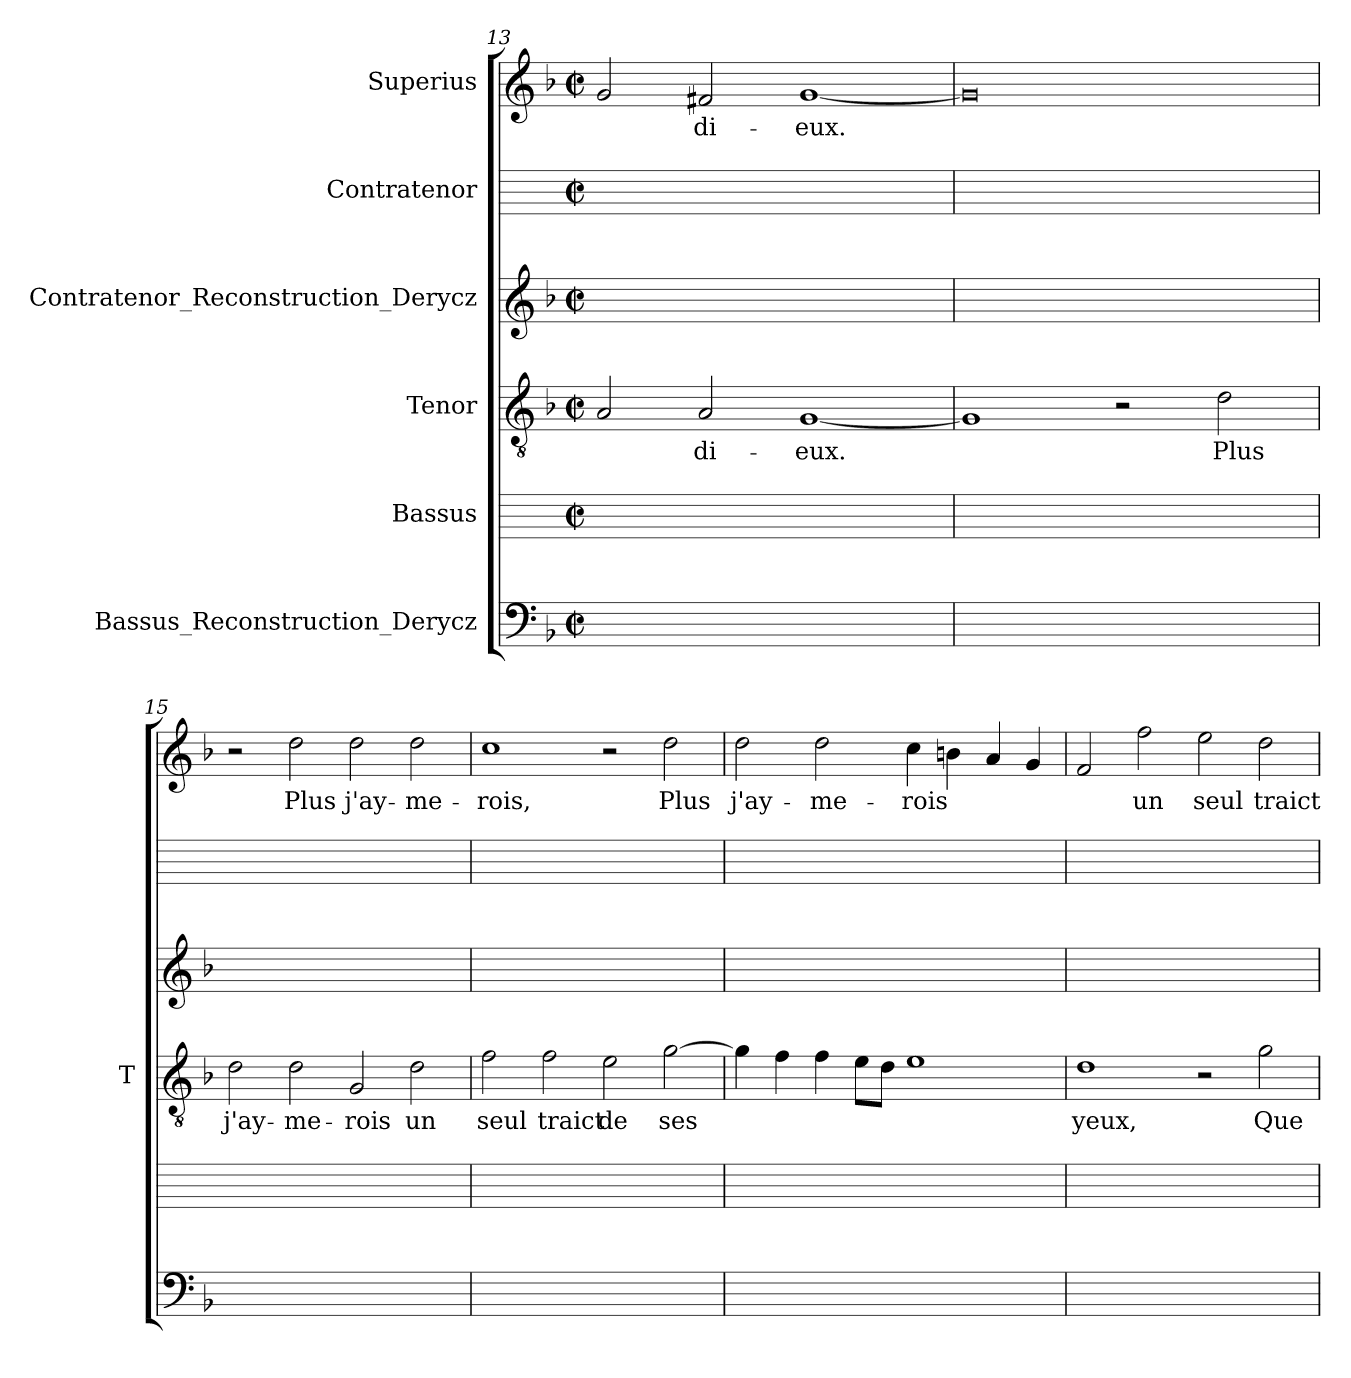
**kern	**kern	**kern	**text	**kern	**kern	**kern	**text
*part6	*part5	*part4	*part4	*part3	*part2	*part1	*part1
*staff6	*staff5	*staff4	*staff4	*staff3	*staff2	*staff1	*staff1
*I"Bassus_Reconstruction_Derycz	*I"Bassus	*I"Tenor	*	*I"Contratenor_Reconstruction_Derycz	*I"Contratenor	*I"Superius	*
*	*	*I'T	*	*	*	*	*
*clefF4	*	*clefGv2	*	*clefG2	*	*clefG2	*
*k[b-]	*	*k[b-]	*	*k[b-]	*	*k[b-]	*
*F:	*	*F:	*	*F:	*	*F:	*
*M2/2	*M2/2	*M2/2	*	*M2/2	*M2/2	*M2/2	*
*met(c|)	*met(c|)	*met(c|)	*	*met(c|)	*met(c|)	*met(c|)	*
=13	=13	=13	=13	=13	=13	=13	=13
0ryy	0ryy	2A	.	0ryy	0ryy	2g	.
.	.	2A	di-	.	.	2f#X	di-
.	.	[1G	-eux.	.	.	[1g	-eux.
=14	=14	=14	=14	=14	=14	=14	=14
0ryy	0ryy	1G]	.	0ryy	0ryy	0g]	.
.	.	2r	.	.	.	.	.
.	.	2d	-Plus	.	.	.	.
!!LO:LB:g=z
=15	=15	=15	=15	=15	=15	=15	=15
0ryy	0ryy	2d	j'ay-	0ryy	0ryy	2r	.
.	.	2d	me-	.	.	2dd	-Plus
.	.	2G	-rois	.	.	2dd	j'ay-
.	.	2d	-un	.	.	2dd	me-
=16	=16	=16	=16	=16	=16	=16	=16
0ryy	0ryy	2f	-seul	0ryy	0ryy	1cc	-rois,
.	.	2f	-traict	.	.	.	.
.	.	2e	-de	.	.	2r	.
.	.	[2g	-ses	.	.	2dd	-Plus
=17	=17	=17	=17	=17	=17	=17	=17
0ryy	0ryy	4g]	.	0ryy	0ryy	2dd	j'ay-
.	.	4f	.	.	.	.	.
.	.	4f	.	.	.	2dd	me-
.	.	8eL	.	.	.	.	.
.	.	8dJ	.	.	.	.	.
.	.	1e	.	.	.	4cc	-rois
.	.	.	.	.	.	4b	.
.	.	.	.	.	.	4a	.
.	.	.	.	.	.	4g	.
=18	=18	=18	=18	=18	=18	=18	=18
0ryy	0ryy	1d	-yeux,	0ryy	0ryy	2f	.
.	.	.	.	.	.	2ff	-un
.	.	2r	.	.	.	2ee	-seul
.	.	2g	-Que	.	.	2dd	-traict
=	=	=	=	=	=	=	=
*-	*-	*-	*-	*-	*-	*-	*-
